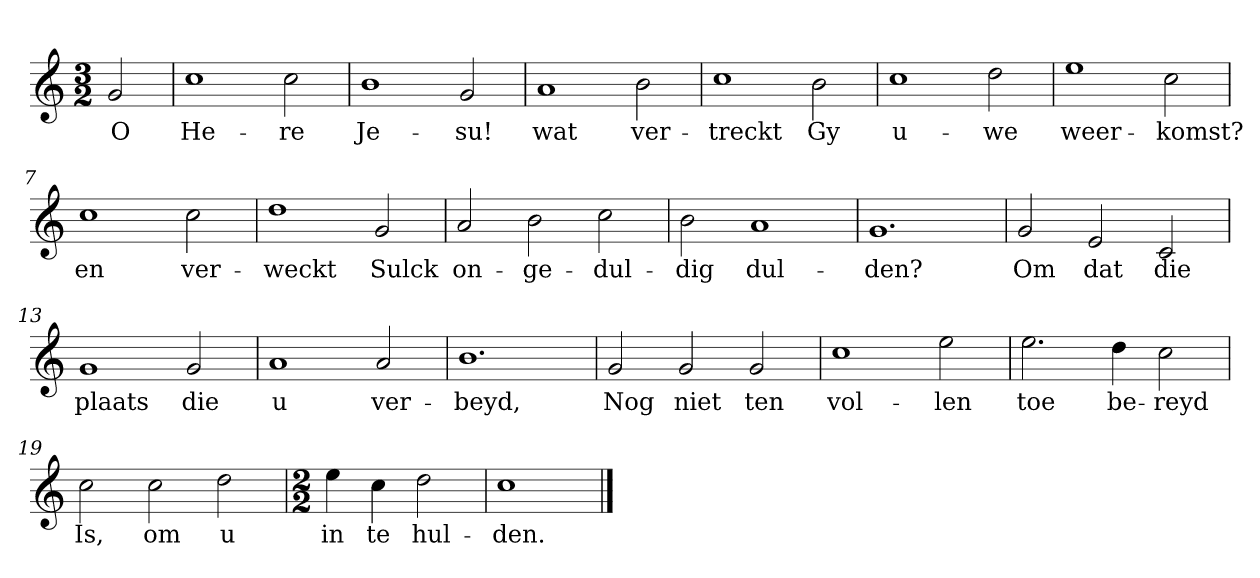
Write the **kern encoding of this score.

**kern	**text
*part1	*part1
*staff1	*staff1
*clefG2	*
*k[]	*
*C:	*
*M3/2	*
*MM120	*
=	=
2g	O
=1	=1
1cc	He-
2cc	-re
=2	=2
1b	Je-
2g	-su!
=3	=3
1a	wat
2b	ver-
=4	=4
1cc	-treckt
2b	Gy
=5	=5
1cc	u-
2dd	-we
=6	=6
1ee	weer-
2cc	-komst?
=7	=7
1cc	en
2cc	ver-
=8	=8
1dd	-weckt
2g	Sulck
=9	=9
2a	on-
2b	-ge-
2cc	-dul-
=10	=10
2b	-dig
1a	dul-
=11	=11
1.g	-den?
=12	=12
2g	Om
2e	dat
2c	die
=13	=13
1g	plaats
2g	die
=14	=14
1a	u
2a	ver-
=15	=15
1.b	-beyd,
=16	=16
2g	Nog
2g	niet
2g	ten
=17	=17
1cc	vol-
2ee	-len
=18	=18
2.ee	toe
4dd	be-
2cc	-reyd
=19	=19
2cc	Is,
2cc	om
2dd	u
=20	=20
*M2/2	*
4ee	in
4cc	te
2dd	hul-
=21	=21
1cc	-den.
==	==
*-	*-
